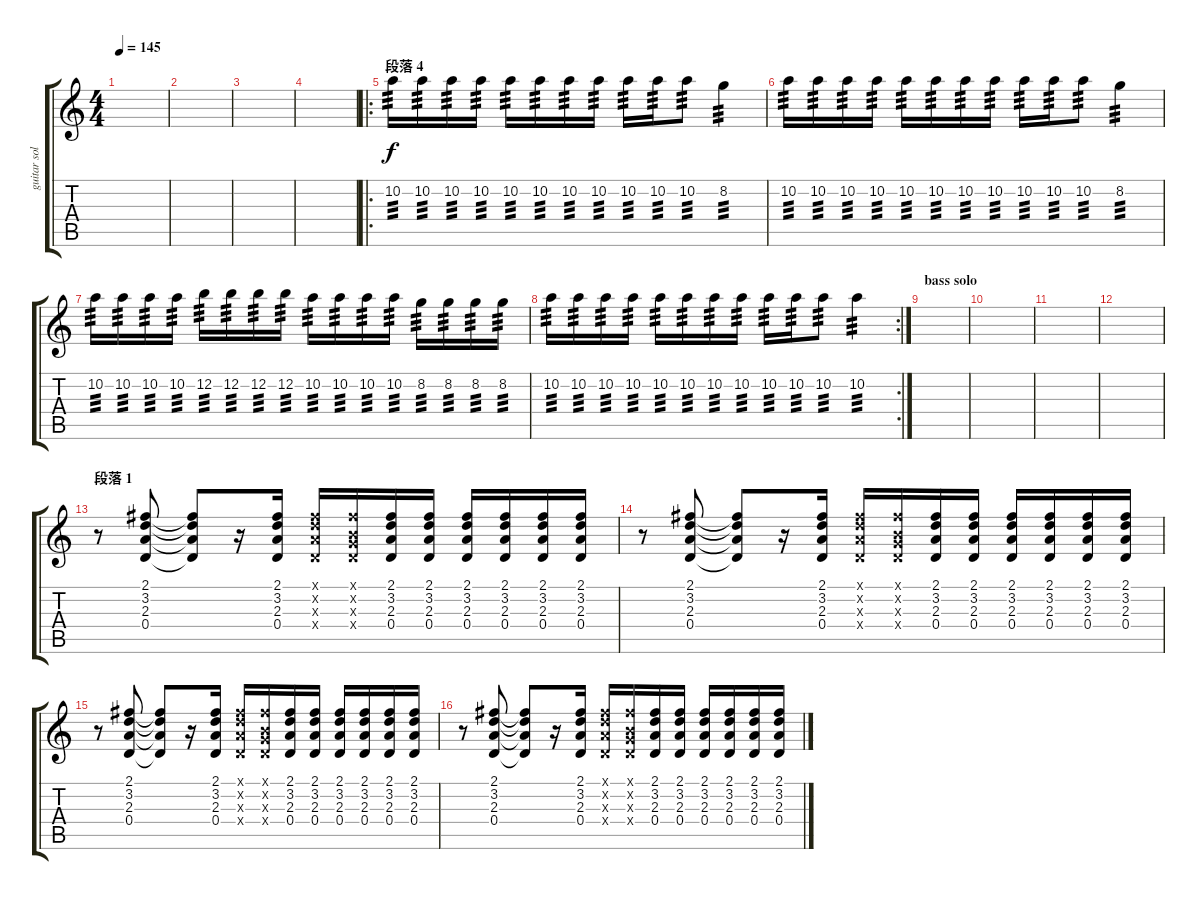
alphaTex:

\track ("guitar solo" "guitar sol") {instrument distortionguitar}
\staff {score tabs}
\tuning (E4 B3 G3 D3 A2 E2) {hide}
\ts (4 4)
\tempo 145
\clef g2
\ks c
|
|
|
|
\ro
\section ("" "段落 4")
10.2.16{tp 3} 10.2.16{tp 3} 10.2.16{tp 3} 10.2.16{tp 3} 10.2.16{tp 3} 10.2.16{tp 3} 10.2.16{tp 3} 10.2.16{tp 3} 10.2.16{tp 3} 10.2.16{tp 3} 10.2.8{tp 3} 8.2.4{tp 3} |
10.2.16{tp 3} 10.2.16{tp 3} 10.2.16{tp 3} 10.2.16{tp 3} 10.2.16{tp 3} 10.2.16{tp 3} 10.2.16{tp 3} 10.2.16{tp 3} 10.2.16{tp 3} 10.2.16{tp 3} 10.2.8{tp 3} 8.2.4{tp 3} |
10.2.16{tp 3} 10.2.16{tp 3} 10.2.16{tp 3} 10.2.16{tp 3} 12.2.16{tp 3} 12.2.16{tp 3} 12.2.16{tp 3} 12.2.16{tp 3} 10.2.16{tp 3} 10.2.16{tp 3} 10.2.16{tp 3} 10.2.16{tp 3} 8.2.16{tp 3} 8.2.16{tp 3} 8.2.16{tp 3} 8.2.16{tp 3} |
\rc 2
10.2.16{tp 3} 10.2.16{tp 3} 10.2.16{tp 3} 10.2.16{tp 3} 10.2.16{tp 3} 10.2.16{tp 3} 10.2.16{tp 3} 10.2.16{tp 3} 10.2.16{tp 3} 10.2.16{tp 3} 10.2.8{tp 3} 10.2.4{tp 3} |
\section ("" "bass solo")
|
|
|
|
\section ("" "段落 1")
r.8 (2.1 3.2 2.3 0.4).8 (2.1{t} 3.2{t} 2.3{t} 0.4{t}).8 r.16 (2.1 3.2 2.3 0.4).16 (2.1{x} 3.2{x} 2.3{x} 0.4{x}).16 (2.1{x} 0.2{x} 0.3{x} 0.4{x}).16 (2.1 3.2 2.3 0.4).16 (2.1 3.2 2.3 0.4).16 (2.1 3.2 2.3 0.4).16 (2.1 3.2 2.3 0.4).16 (2.1 3.2 2.3 0.4).16 (2.1 3.2 2.3 0.4).16 |
r.8 (2.1 3.2 2.3 0.4).8 (2.1{t} 3.2{t} 2.3{t} 0.4{t}).8 r.16 (2.1 3.2 2.3 0.4).16 (2.1{x} 3.2{x} 2.3{x} 0.4{x}).16 (2.1{x} 0.2{x} 0.3{x} 0.4{x}).16 (2.1 3.2 2.3 0.4).16 (2.1 3.2 2.3 0.4).16 (2.1 3.2 2.3 0.4).16 (2.1 3.2 2.3 0.4).16 (2.1 3.2 2.3 0.4).16 (2.1 3.2 2.3 0.4).16 |
r.8 (2.1 3.2 2.3 0.4).8 (2.1{t} 3.2{t} 2.3{t} 0.4{t}).8 r.16 (2.1 3.2 2.3 0.4).16 (2.1{x} 3.2{x} 2.3{x} 0.4{x}).16 (2.1{x} 0.2{x} 0.3{x} 0.4{x}).16 (2.1 3.2 2.3 0.4).16 (2.1 3.2 2.3 0.4).16 (2.1 3.2 2.3 0.4).16 (2.1 3.2 2.3 0.4).16 (2.1 3.2 2.3 0.4).16 (2.1 3.2 2.3 0.4).16 |
r.8 (2.1 3.2 2.3 0.4).8 (2.1{t} 3.2{t} 2.3{t} 0.4{t}).8 r.16 (2.1 3.2 2.3 0.4).16 (2.1{x} 3.2{x} 2.3{x} 0.4{x}).16 (2.1{x} 0.2{x} 0.3{x} 0.4{x}).16 (2.1 3.2 2.3 0.4).16 (2.1 3.2 2.3 0.4).16 (2.1 3.2 2.3 0.4).16 (2.1 3.2 2.3 0.4).16 (2.1 3.2 2.3 0.4).16 (2.1 3.2 2.3 0.4).16
